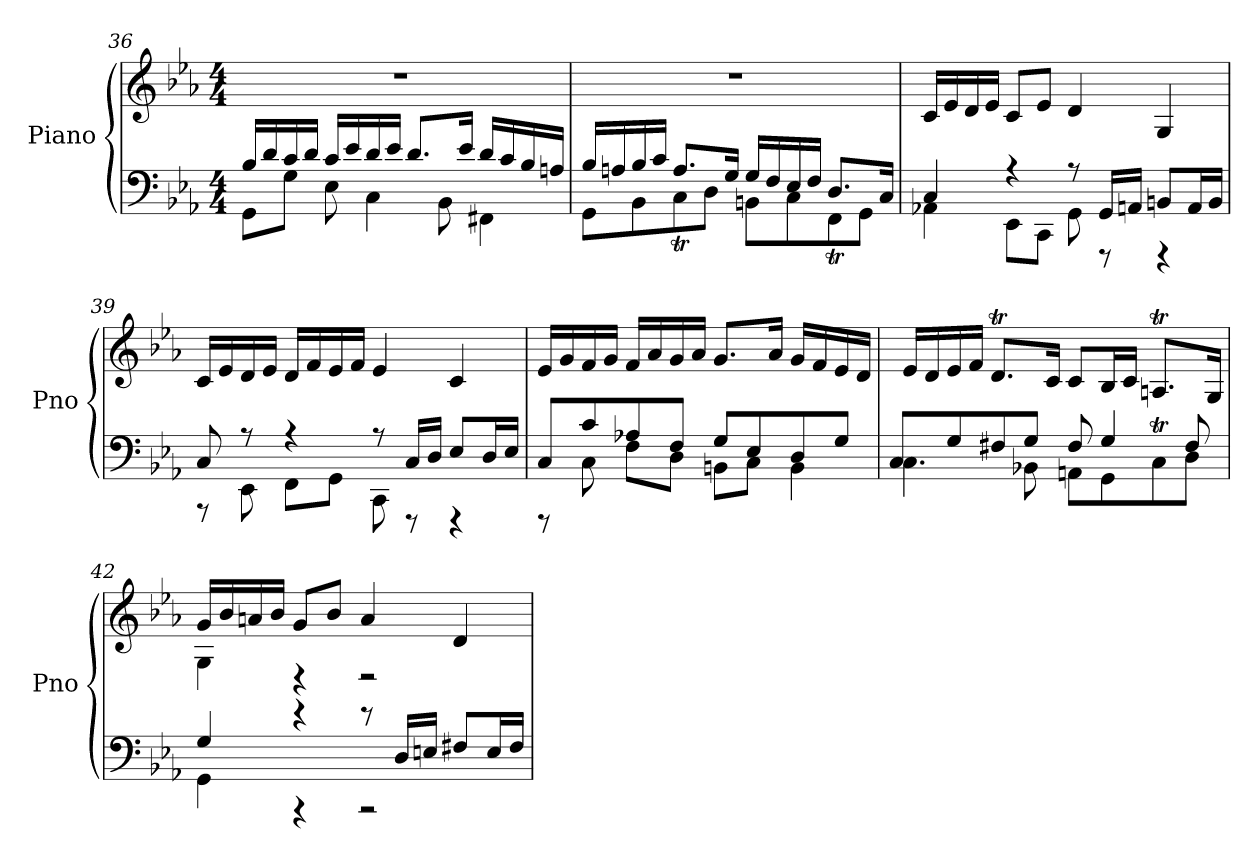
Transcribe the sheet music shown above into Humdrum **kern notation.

**kern	**kern
*part1	*part1
*staff2	*staff1
*I"Piano	*
*I'Pno	*
*clefF4	*clefG2
*k[b-e-a-]	*k[b-e-a-]
*M4/4	*M4/4
=36	=36
*^	*
8GG\L	16B-/LL	1r
.	16d/	.
8G\J	16c/	.
.	16d/JJ	.
8E-\	16c/LL	.
.	16e-/	.
4C\	16d/	.
.	16e-/JJ	.
.	8.d/L	.
8BB-\	.	.
.	16e-/Jk	.
4FF#X\	16d/LL	.
.	16c/	.
.	16B-/	.
.	16An/JJ	.
!!LO:LB:g=z
=37	=37	=37
8GG\L	16B-/LL	1r
.	16An/	.
8BB-\	16B-/	.
.	16c/JJ	.
8C\	8.At/L	.
8D\J	.	.
.	16G/Jk	.
8BBn\L	16G/LL	.
.	16F/	.
8C\	16E-/	.
.	16F/JJ	.
8FF\	8.Dt/L	.
8GG\J	.	.
.	16C/Jk	.
=38	=38	=38
4AA-X\	4C/	16c/LL
.	.	16e-/
.	.	16d/
.	.	16e-/JJ
8EE-\L	4rA	8c/L
8CC\J	.	8e-/J
8GG\	8rA	4d/
8rFFF	16GG/LL	.
.	16AAn/JJ	.
4rFFF	8BBn/L	4G/
.	16AA/L	.
.	16BB/JJ	.
=39	=39	=39
8rAAA	8C/	16c/LL
.	.	16e-/
8EE-\	8rA	16d/
.	.	16e-/JJ
8FF\L	4rA	16d/LL
.	.	16f/
8GG\J	.	16e-/
.	.	16f/JJ
8CC\	8rA	4e-/
8rFFF	16C/LL	.
.	16D/JJ	.
4rFFF	8E-/L	4c/
.	16D/L	.
.	16E-/JJ	.
!!LO:LB:g=z
=40	=40	=40
8rFFF	8C/L	16e-/LL
.	.	16g/
8C\	8c/	16f/
.	.	16g/JJ
8F\L	8A-X/	16f/LL
.	.	16a-/
8D\J	8F/J	16g/
.	.	16a-/JJ
8BBn\L	8G/L	8.g/L
8C\J	8E-/	.
.	.	16a-/Jk
4BB\	8D/	16g/LL
.	.	16f/
.	8G/J	16e-/
.	.	16d/JJ
=41	=41	=41
4.C\	8C/L	16e-/LL
.	.	16d/
.	8G/	16e-/
.	.	16f/JJ
.	8F#X/	8.dt/L
8BB-X\	8G/J	.
.	.	16c/Jk
8AAn\L	8F#/	8c/L
8GG\	4G/	16B-/L
.	.	16c/JJ
8CT\	.	8.Ant/L
8D\J	8F#/	.
.	.	16G/Jk
=42	=42	=42
*	*	*^
4GG\	4G/	4G\	16g/LL
.	.	.	16b-/
.	.	.	16an/
.	.	.	16b-/JJ
4rAAA	4re	4rD	8g/L
.	.	.	8b-/J
2rAAA	8re	2rD	4a/
.	16D/LL	.	.
.	16En/JJ	.	.
.	8F#X/L	.	4d/
.	16E/L	.	.
.	16F#/JJ	.	.
*v	*v	*	*
*	*v	*v
=	=
*-	*-
